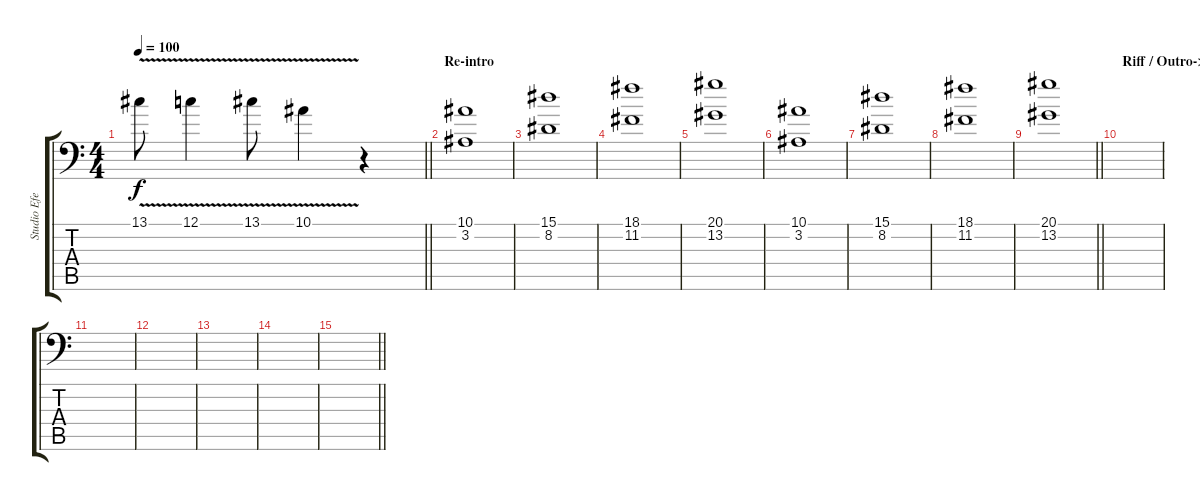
\track ("Studio Efects" "Studio Efe") {instrument choiraahs}
\staff {score tabs}
\tuning (C4 G3 Eb3 Bb2 F2 Bb1) {hide}
\ts (4 4)
\tempo 100
\clef f4
\barLineRight lightlight
\ks c
13.1{v}.8{dy f} 12.1{v}.4 13.1{v}.8 10.1{v}.4 r.4 |
\section ("" "Re-intro")
(10.1 3.2).1{volume 4 instrument choiraahs} |
(15.1 8.2).1 |
(18.1 11.2).1 |
(20.1 13.2).1 |
(10.1 3.2).1 |
(15.1 8.2).1 |
(18.1 11.2).1 |
\barLineRight lightlight
(20.1 13.2).1 |
\section ("" "Riff / Outro-> The End")
|
|
|
|
|
\barLineRight lightlight
